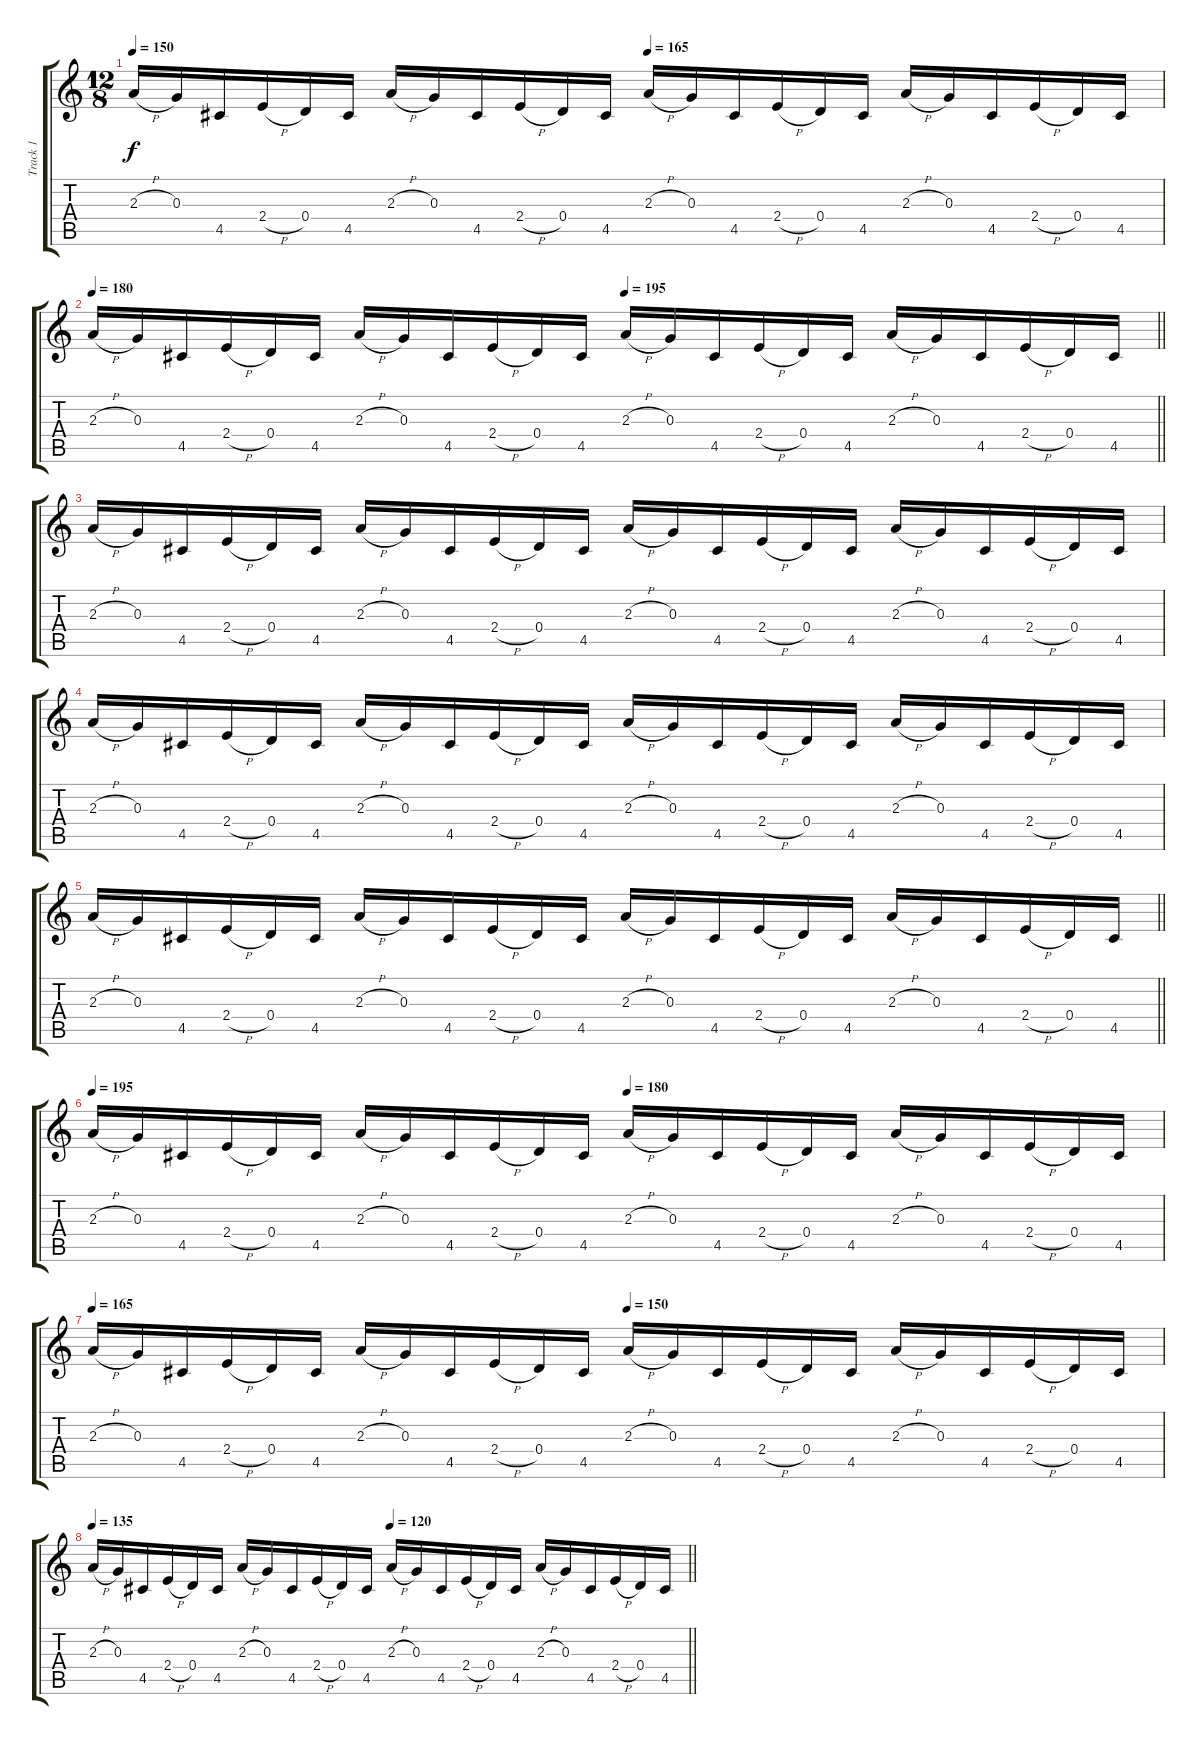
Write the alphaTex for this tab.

\track ("Track 1" "Track 1") {instrument acousticguitarsteel}
\staff {score tabs}
\tuning (E4 B3 G3 D3 A2 E2) {hide}
\ts (12 8)
\tempo 150
\tempo (165 0.5)
\clef g2
\ks c
2.3{h}.16{dy f} 0.3.16 4.5.16 2.4{h}.16 0.4.16 4.5.16 2.3{h}.16 0.3.16 4.5.16 2.4{h}.16 0.4.16 4.5.16 2.3{h}.16 0.3.16 4.5.16 2.4{h}.16 0.4.16 4.5.16 2.3{h}.16 0.3.16 4.5.16 2.4{h}.16 0.4.16 4.5.16 |
\tempo 180
\tempo (195 0.5)
\barLineRight lightlight
2.3{h}.16 0.3.16 4.5.16 2.4{h}.16 0.4.16 4.5.16 2.3{h}.16 0.3.16 4.5.16 2.4{h}.16 0.4.16 4.5.16 2.3{h}.16 0.3.16 4.5.16 2.4{h}.16 0.4.16 4.5.16 2.3{h}.16 0.3.16 4.5.16 2.4{h}.16 0.4.16 4.5.16 |
2.3{h}.16 0.3.16 4.5.16 2.4{h}.16 0.4.16 4.5.16 2.3{h}.16 0.3.16 4.5.16 2.4{h}.16 0.4.16 4.5.16 2.3{h}.16 0.3.16 4.5.16 2.4{h}.16 0.4.16 4.5.16 2.3{h}.16 0.3.16 4.5.16 2.4{h}.16 0.4.16 4.5.16 |
2.3{h}.16 0.3.16 4.5.16 2.4{h}.16 0.4.16 4.5.16 2.3{h}.16 0.3.16 4.5.16 2.4{h}.16 0.4.16 4.5.16 2.3{h}.16 0.3.16 4.5.16 2.4{h}.16 0.4.16 4.5.16 2.3{h}.16 0.3.16 4.5.16 2.4{h}.16 0.4.16 4.5.16 |
\barLineRight lightlight
2.3{h}.16 0.3.16 4.5.16 2.4{h}.16 0.4.16 4.5.16 2.3{h}.16 0.3.16 4.5.16 2.4{h}.16 0.4.16 4.5.16 2.3{h}.16 0.3.16 4.5.16 2.4{h}.16 0.4.16 4.5.16 2.3{h}.16 0.3.16 4.5.16 2.4{h}.16 0.4.16 4.5.16 |
\tempo 195
\tempo (180 0.5)
2.3{h}.16 0.3.16 4.5.16 2.4{h}.16 0.4.16 4.5.16 2.3{h}.16 0.3.16 4.5.16 2.4{h}.16 0.4.16 4.5.16 2.3{h}.16 0.3.16 4.5.16 2.4{h}.16 0.4.16 4.5.16 2.3{h}.16 0.3.16 4.5.16 2.4{h}.16 0.4.16 4.5.16 |
\tempo 165
\tempo (150 0.5)
2.3{h}.16 0.3.16 4.5.16 2.4{h}.16 0.4.16 4.5.16 2.3{h}.16 0.3.16 4.5.16 2.4{h}.16 0.4.16 4.5.16 2.3{h}.16 0.3.16 4.5.16 2.4{h}.16 0.4.16 4.5.16 2.3{h}.16 0.3.16 4.5.16 2.4{h}.16 0.4.16 4.5.16 |
\tempo 135
\tempo (120 0.5)
\barLineRight lightlight
2.3{h}.16 0.3.16 4.5.16 2.4{h}.16 0.4.16 4.5.16 2.3{h}.16 0.3.16 4.5.16 2.4{h}.16 0.4.16 4.5.16 2.3{h}.16 0.3.16 4.5.16 2.4{h}.16 0.4.16 4.5.16 2.3{h}.16 0.3.16 4.5.16 2.4{h}.16 0.4.16 4.5.16
